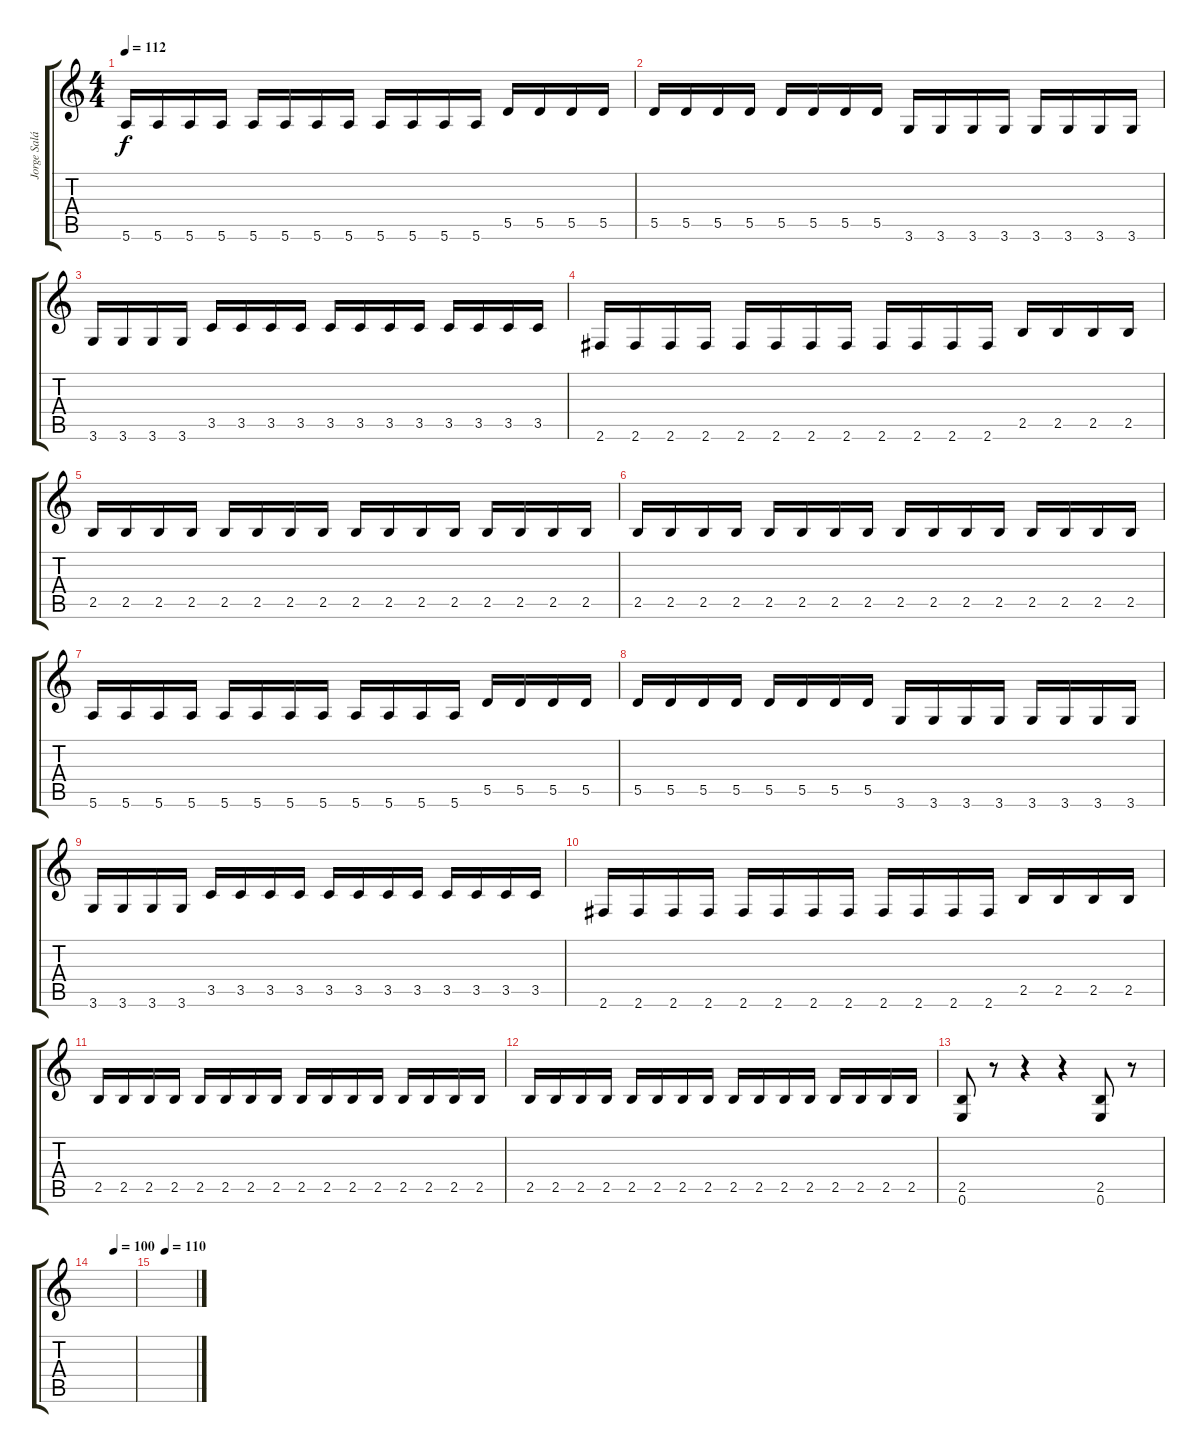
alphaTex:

\track ("Jorge Salán" "Jorge Salá") {instrument distortionguitar}
\staff {score tabs}
\tuning (E4 B3 G3 D3 A2 E2) {hide}
\ts (4 4)
\tempo 112
\clef g2
\ks c
5.6.16{dy f} 5.6.16 5.6.16 5.6.16 5.6.16 5.6.16 5.6.16 5.6.16 5.6.16 5.6.16 5.6.16 5.6.16 5.5.16 5.5.16 5.5.16 5.5.16 |
5.5.16 5.5.16 5.5.16 5.5.16 5.5.16 5.5.16 5.5.16 5.5.16 3.6.16 3.6.16 3.6.16 3.6.16 3.6.16 3.6.16 3.6.16 3.6.16 |
3.6.16 3.6.16 3.6.16 3.6.16 3.5.16 3.5.16 3.5.16 3.5.16 3.5.16 3.5.16 3.5.16 3.5.16 3.5.16 3.5.16 3.5.16 3.5.16 |
2.6.16 2.6.16 2.6.16 2.6.16 2.6.16 2.6.16 2.6.16 2.6.16 2.6.16 2.6.16 2.6.16 2.6.16 2.5.16 2.5.16 2.5.16 2.5.16 |
2.5.16 2.5.16 2.5.16 2.5.16 2.5.16 2.5.16 2.5.16 2.5.16 2.5.16 2.5.16 2.5.16 2.5.16 2.5.16 2.5.16 2.5.16 2.5.16 |
2.5.16 2.5.16 2.5.16 2.5.16 2.5.16 2.5.16 2.5.16 2.5.16 2.5.16 2.5.16 2.5.16 2.5.16 2.5.16 2.5.16 2.5.16 2.5.16 |
5.6.16{volume 14} 5.6.16 5.6.16 5.6.16 5.6.16 5.6.16 5.6.16 5.6.16 5.6.16 5.6.16 5.6.16 5.6.16 5.5.16 5.5.16 5.5.16 5.5.16 |
5.5.16 5.5.16 5.5.16 5.5.16 5.5.16 5.5.16 5.5.16 5.5.16 3.6.16 3.6.16 3.6.16 3.6.16 3.6.16 3.6.16 3.6.16 3.6.16 |
3.6.16 3.6.16 3.6.16 3.6.16 3.5.16 3.5.16 3.5.16 3.5.16 3.5.16 3.5.16 3.5.16 3.5.16 3.5.16 3.5.16 3.5.16 3.5.16 |
2.6.16 2.6.16 2.6.16 2.6.16 2.6.16 2.6.16 2.6.16 2.6.16 2.6.16 2.6.16 2.6.16 2.6.16 2.5.16 2.5.16 2.5.16 2.5.16 |
2.5.16 2.5.16 2.5.16 2.5.16 2.5.16 2.5.16 2.5.16 2.5.16 2.5.16 2.5.16 2.5.16 2.5.16 2.5.16 2.5.16 2.5.16 2.5.16 |
2.5.16 2.5.16 2.5.16 2.5.16 2.5.16 2.5.16 2.5.16 2.5.16 2.5.16 2.5.16 2.5.16 2.5.16 2.5.16 2.5.16 2.5.16 2.5.16 |
(2.5 0.6).8 r.8 r.4 r.4 (2.5 0.6).8 r.8 |
\tempo (100 0.5)
|
\tempo (110 0.25)
